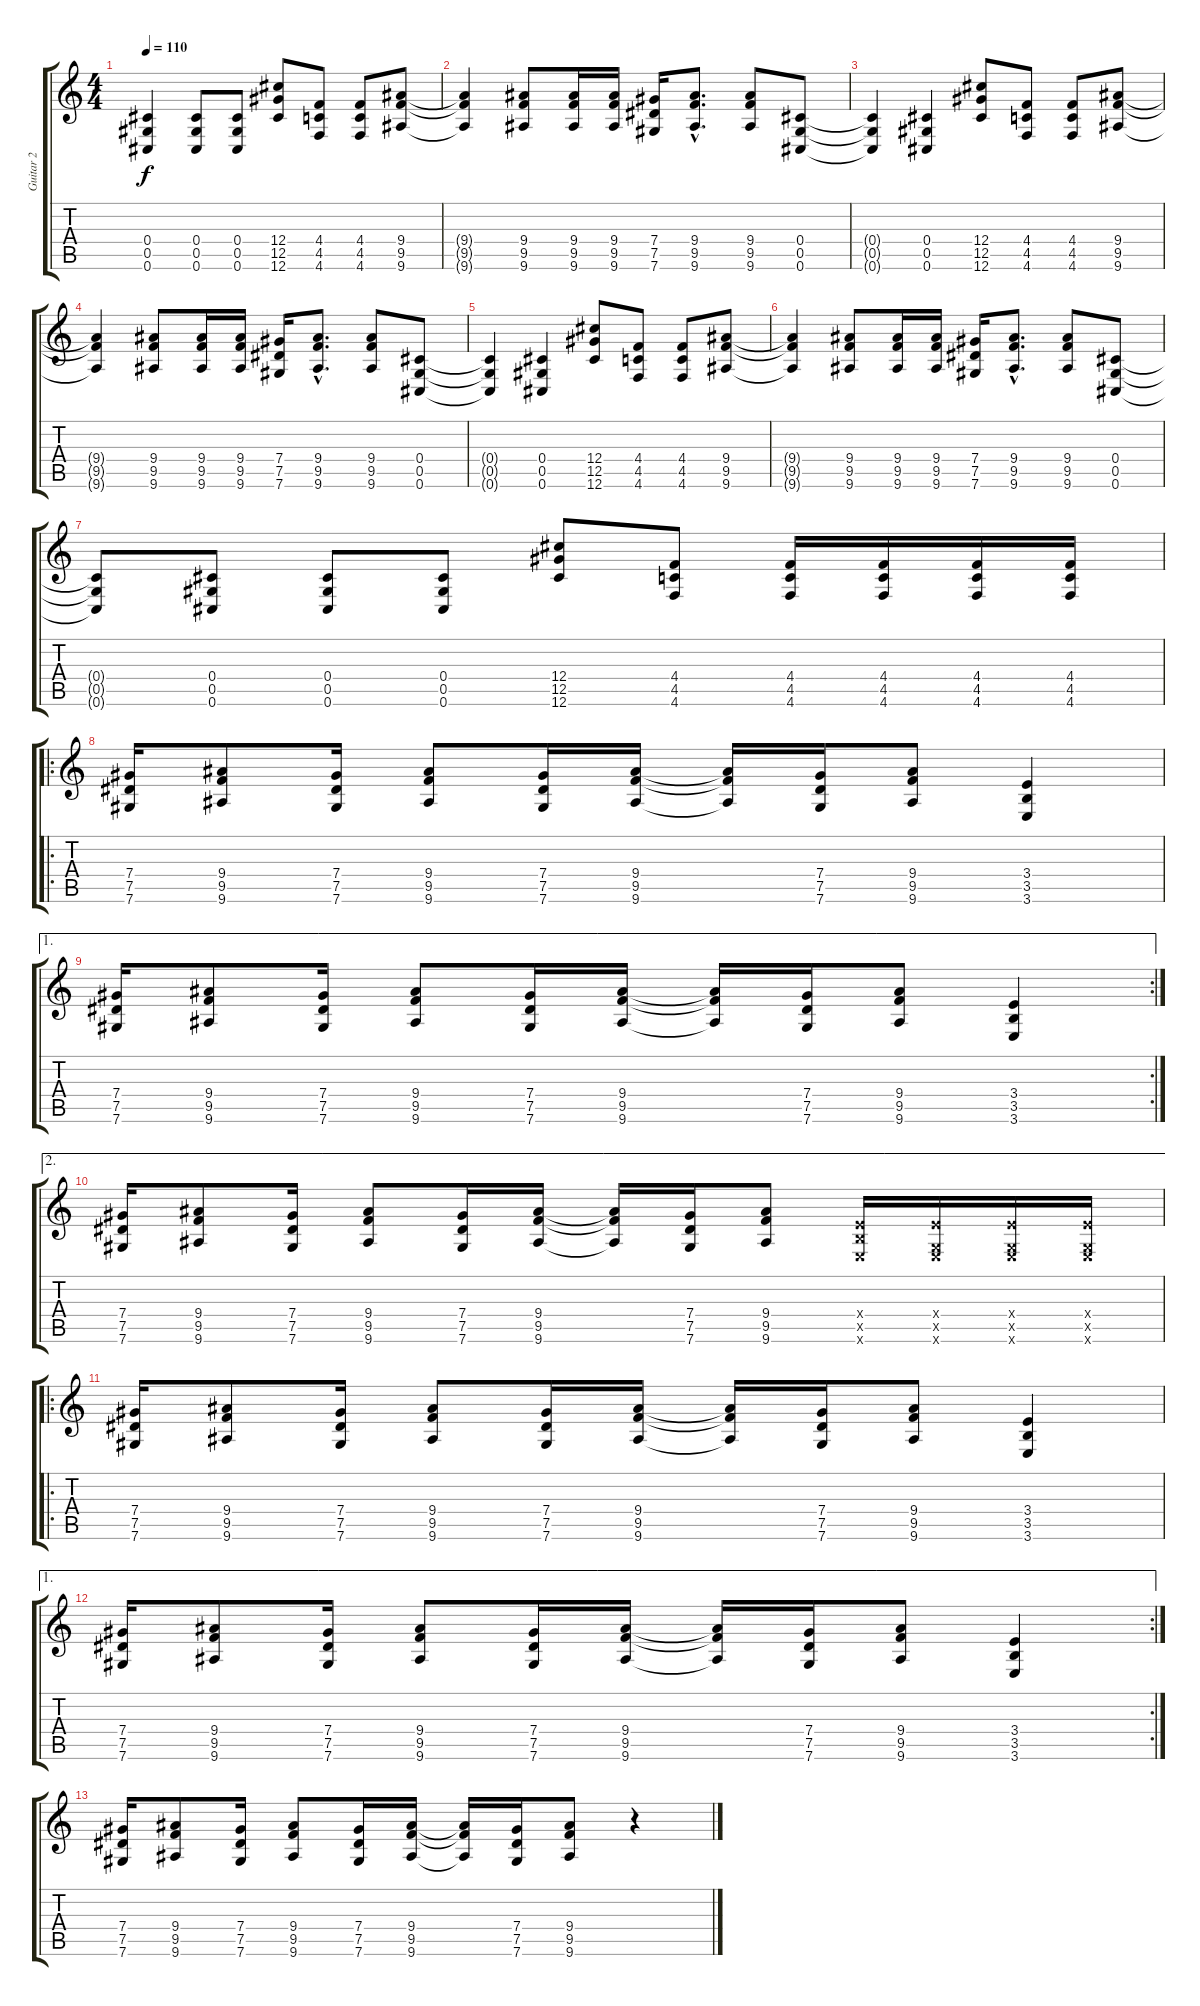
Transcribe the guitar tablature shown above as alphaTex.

\track ("Guitar 2" "Guitar 2") {instrument overdrivenguitar}
\staff {score tabs}
\tuning (Eb4 Bb3 Gb3 Db3 Ab2 Db2) {hide}
\ts (4 4)
\tempo 110
\clef g2
\ks c
(0.4 0.5 0.6).4{dy f} (0.4 0.5 0.6).8 (0.4 0.5 0.6).8 (12.4 12.5 12.6).8 (4.4 4.5 4.6).8 (4.4 4.5 4.6).8 (9.4 9.5 9.6).8 |
(9.4{t} 9.5{t} 9.6{t}).4 (9.4 9.5 9.6).8 (9.4 9.5 9.6).16 (9.4 9.5 9.6).16 (7.4 7.5 7.6).16 (9.4{hac} 9.5{hac} 9.6{hac}).8{d} (9.4 9.5 9.6).8 (0.4 0.5 0.6).8 |
(0.4{t} 0.5{t} 0.6{t}).4 (0.4 0.5 0.6).4 (12.4 12.5 12.6).8 (4.4 4.5 4.6).8 (4.4 4.5 4.6).8 (9.4 9.5 9.6).8 |
(9.4{t} 9.5{t} 9.6{t}).4 (9.4 9.5 9.6).8 (9.4 9.5 9.6).16 (9.4 9.5 9.6).16 (7.4 7.5 7.6).16 (9.4{hac} 9.5{hac} 9.6{hac}).8{d} (9.4 9.5 9.6).8 (0.4 0.5 0.6).8 |
(0.4{t} 0.5{t} 0.6{t}).4 (0.4 0.5 0.6).4 (12.4 12.5 12.6).8 (4.4 4.5 4.6).8 (4.4 4.5 4.6).8 (9.4 9.5 9.6).8 |
(9.4{t} 9.5{t} 9.6{t}).4 (9.4 9.5 9.6).8 (9.4 9.5 9.6).16 (9.4 9.5 9.6).16 (7.4 7.5 7.6).16 (9.4{hac} 9.5{hac} 9.6{hac}).8{d} (9.4 9.5 9.6).8 (0.4 0.5 0.6).8 |
(0.4{t} 0.5{t} 0.6{t}).8 (0.4 0.5 0.6).8 (0.4 0.5 0.6).8 (0.4 0.5 0.6).8 (12.4 12.5 12.6).8 (4.4 4.5 4.6).8 (4.4 4.5 4.6).16 (4.4 4.5 4.6).16 (4.4 4.5 4.6).16 (4.4 4.5 4.6).16 |
\ro
(7.4 7.5 7.6).16 (9.4 9.5 9.6).8 (7.4 7.5 7.6).16 (9.4 9.5 9.6).8 (7.4 7.5 7.6).16 (9.4 9.5 9.6).16 (9.4{t} 9.5{t} 9.6{t}).16 (7.4 7.5 7.6).16 (9.4 9.5 9.6).8 (3.4 3.5 3.6).4 |
\ae 1
\rc 2
(7.4 7.5 7.6).16 (9.4 9.5 9.6).8 (7.4 7.5 7.6).16 (9.4 9.5 9.6).8 (7.4 7.5 7.6).16 (9.4 9.5 9.6).16 (9.4{t} 9.5{t} 9.6{t}).16 (7.4 7.5 7.6).16 (9.4 9.5 9.6).8 (3.4 3.5 3.6).4 |
\ae 2
(7.4 7.5 7.6).16 (9.4 9.5 9.6).8 (7.4 7.5 7.6).16 (9.4 9.5 9.6).8 (7.4 7.5 7.6).16 (9.4 9.5 9.6).16 (9.4{t} 9.5{t} 9.6{t}).16 (7.4 7.5 7.6).16 (9.4 9.5 9.6).8 (3.4{x} 3.5{x} 3.6{x}).16 (3.4{x} 0.5{x} 3.6{x}).16 (3.4{x} 0.5{x} 3.6{x}).16 (3.4{x} 0.5{x} 3.6{x}).16 |
\ro
(7.4 7.5 7.6).16 (9.4 9.5 9.6).8 (7.4 7.5 7.6).16 (9.4 9.5 9.6).8 (7.4 7.5 7.6).16 (9.4 9.5 9.6).16 (9.4{t} 9.5{t} 9.6{t}).16 (7.4 7.5 7.6).16 (9.4 9.5 9.6).8 (3.4 3.5 3.6).4 |
\ae 1
\rc 2
(7.4 7.5 7.6).16 (9.4 9.5 9.6).8 (7.4 7.5 7.6).16 (9.4 9.5 9.6).8 (7.4 7.5 7.6).16 (9.4 9.5 9.6).16 (9.4{t} 9.5{t} 9.6{t}).16 (7.4 7.5 7.6).16 (9.4 9.5 9.6).8 (3.4 3.5 3.6).4 |
(7.4 7.5 7.6).16 (9.4 9.5 9.6).8 (7.4 7.5 7.6).16 (9.4 9.5 9.6).8 (7.4 7.5 7.6).16 (9.4 9.5 9.6).16 (9.4{t} 9.5{t} 9.6{t}).16 (7.4 7.5 7.6).16 (9.4 9.5 9.6).8 r.4
